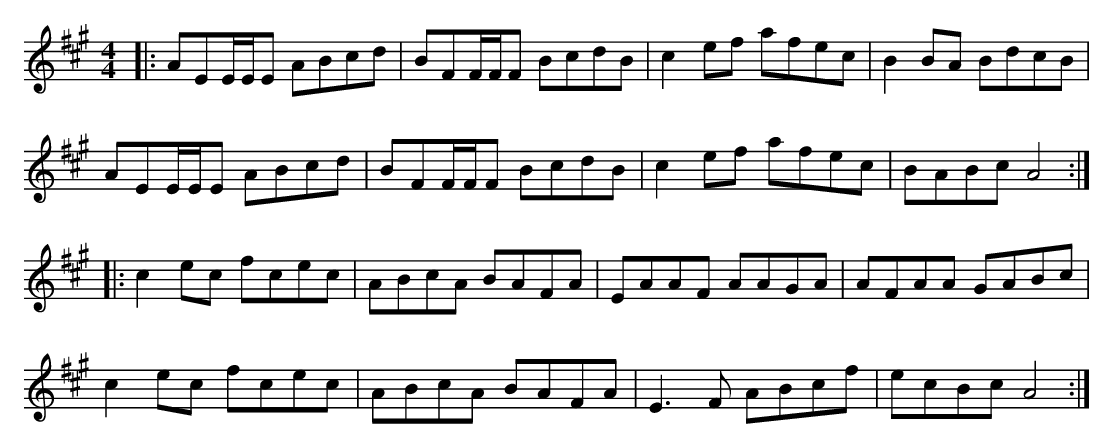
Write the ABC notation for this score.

X:1
M:4/4
K:A
|: AEE/E/E ABcd|BFF/F/F BcdB|c2ef afec| B2BA BdcB |
AEE/E/E ABcd|BFF/F/F BcdB|c2ef afec|BABc A4 :|
|: c2ec fcec|ABcA BAFA|EAAF AAGA|AFAA GABc |
c2ec fcec|ABcA BAFA|E3F ABcf |ecBcA4 :|
